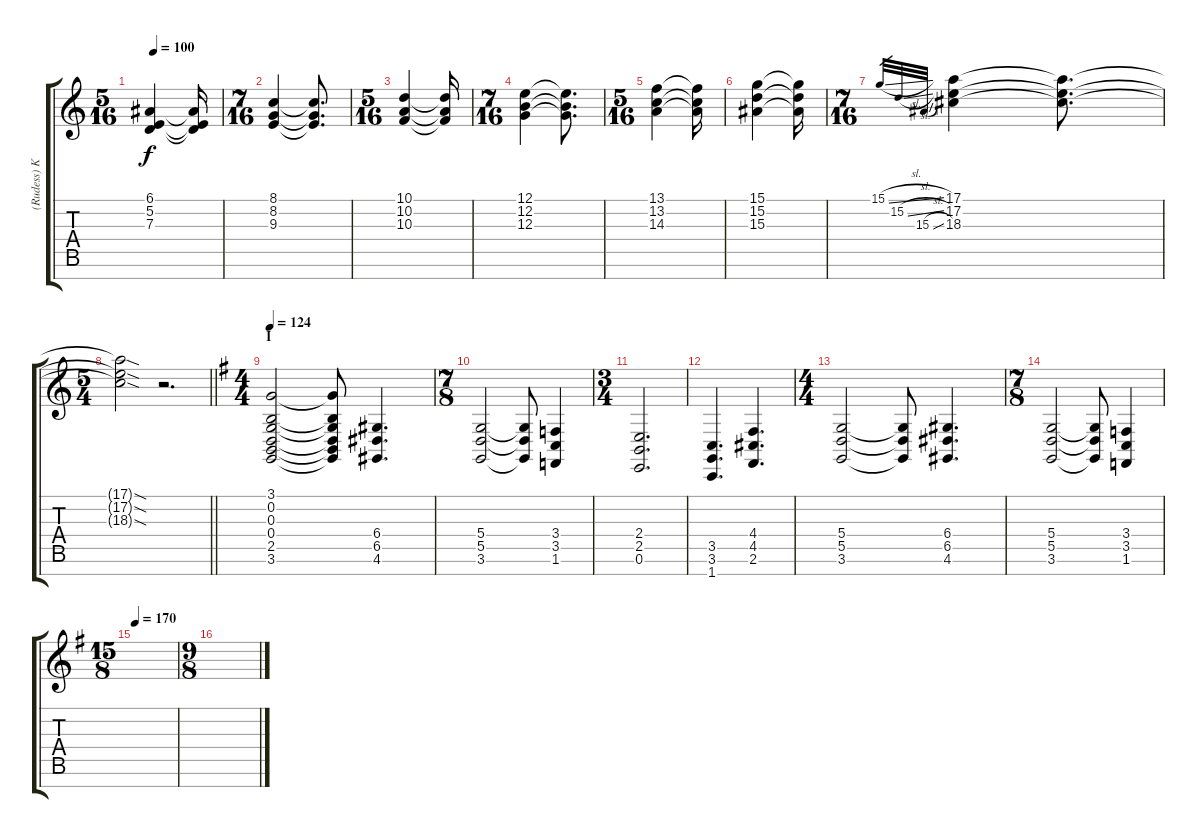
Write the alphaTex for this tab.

\track ("(Rudess) Keyboard 1" "(Rudess) K") {instrument acousticgrandpiano}
\staff {score tabs}
\tuning (E4 B3 G3 D3 A2 E2 B1) {hide}
\ts (5 16)
\tempo 100
\clef g2
\ks aminor
(6.1 5.2 7.3).4{dy f} (6.1{t} 5.2{t} 7.3{t}).16 |
\ts (7 16)
(8.1 8.2 9.3).4 (8.1{t} 8.2{t} 9.3{t}).8{d} |
\ts (5 16)
(10.1 10.2 10.3).4 (10.1{t} 10.2{t} 10.3{t}).16 |
\ts (7 16)
(12.1 12.2 12.3).4 (12.1{t} 12.2{t} 12.3{t}).8{d} |
\ts (5 16)
(13.1 13.2 14.3).4 (13.1{t} 13.2{t} 14.3{t}).16 |
(15.1 15.2 15.3).4 (15.1{t} 15.2{t} 15.3{t}).16 |
\ts (7 16)
15.1{sl}.32{gr} 15.2{sl}.32{gr} 15.3{sl}.32{gr} (17.1 17.2 18.3).4 (17.1{t} 17.2{t} 18.3{t}).8{d} |
\ts (5 4)
\barLineRight lightlight
(17.1{sod t} 17.2{sod t} 18.3{sod t}).2 r.2{d} |
\ts (4 4)
\section ("" "I")
\tempo 124
\ks g
(3.1 0.2 0.3 0.4 2.5 3.6).2{volume 8 balance 4 instrument choiraahs} (3.1{t} 0.2{t} 0.3{t} 0.4{t} 2.5{t} 3.6{t}).8 (6.4 6.5 4.6).4{d} |
\ts (7 8)
(5.4 5.5 3.6).2 (5.4{t} 5.5{t} 3.6{t}).8 (3.4 3.5 1.6).4 |
\ts (3 4)
(2.4 2.5 0.6).2{d} |
(3.5 3.6 1.7).4{d} (4.4 4.5 2.6).4{d} |
\ts (4 4)
(5.4 5.5 3.6).2 (5.4{t} 5.5{t} 3.6{t}).8 (6.4 6.5 4.6).4{d} |
\ts (7 8)
(5.4 5.5 3.6).2 (5.4{t} 5.5{t} 3.6{t}).8 (3.4 3.5 1.6).4 |
\ts (15 8)
\tempo 170
|
\ts (9 8)
